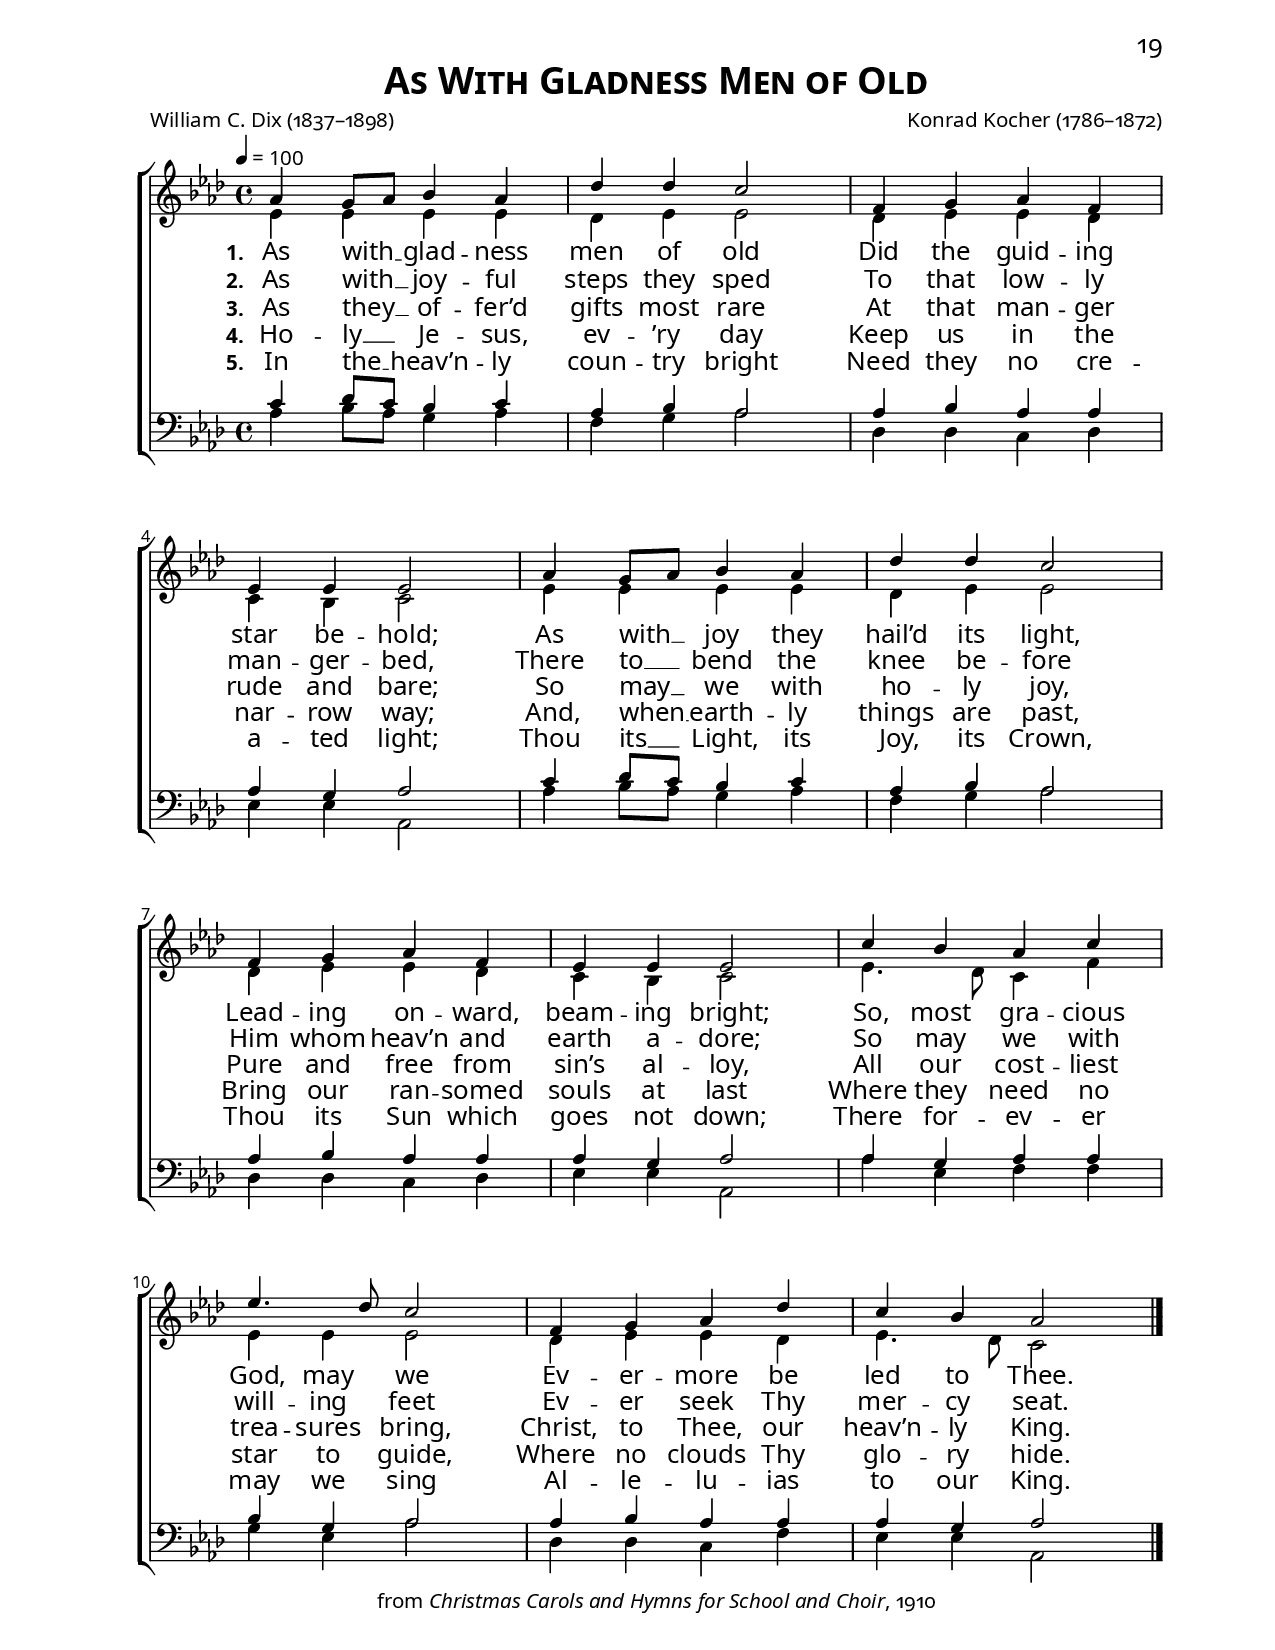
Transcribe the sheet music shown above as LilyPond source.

\version "2.14.2"
\include "util.ly"
\header {
  title = \markup{\override #'(font-name . "Garamond Premier Pro Semibold"){ \abs-fontsize #18 \smallCapsOldStyle"As With Gladness Men of Old"}}
  poet = \markup\oldStyleNum"William C. Dix (1837–1898)"
  composer = \markup\oldStyleNum"Konrad Kocher (1786–1872)"
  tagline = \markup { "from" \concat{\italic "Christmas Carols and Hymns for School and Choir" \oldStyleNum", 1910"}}
}
\paper {
  paper-height = 11\in
  paper-width = 8.5\in
  indent = 0\in
  %system-system-spacing = #'((basic-distance . 10) (padding . 0))
  ragged-last-bottom = ##f
  ragged-bottom = ##f
  two-sided = ##t
  inner-margin = 1\in
  outer-margin = 0.75\in
  top-margin = 0.26\in
  bottom-margin = 0.25\in
  first-page-number = #19
  print-first-page-number = ##t
  headerLine = ""
  oddHeaderMarkup = \markup\fill-line{
     \override #'(font-name . "Garamond Premier Pro")\abs-fontsize #12.5
     \combine 
        \fill-line{"" \on-the-fly #print-page-number-check-first
        \oldStylePageNum""
        }
        \fill-line{\headerLine}
  }
  evenHeaderMarkup = \markup {
     \override #'(font-name . "Garamond Premier Pro")\abs-fontsize #12.5
     \combine
        \on-the-fly #print-page-number-check-first
        \oldStylePageNum""
        \fill-line{\headerLine}
  }
}
#(set-global-staff-size 18) \paper{ #(define fonts (make-pango-font-tree "Garamond Premier Pro" "Garamond Premier Pro" "Garamond Premier Pro" (/ 18 20))) }
global = {
  \key aes \major
  \time 4/4
  \autoBeamOff
  \override DynamicLineSpanner #'staff-padding = #0.0
  \override DynamicLineSpanner #'Y-extent = #'(-1 . 1)
}

sopMusic = \relative c'' {
  \tempo 4 = 100
  aes4 g8[ aes] bes4 aes |
  des des c2 |
  f,4 g aes f | \break
  
  ees4 ees ees2 |
  aes4 g8[ aes] bes4 aes |
  des des c2 | \break
  
  f,4 g aes f |
  ees ees ees2 |
  c'4 bes aes c | \break
  
  ees4. des8 c2 |
  f,4 g aes des |
  c bes aes2 \bar "|."
}
sopWords = \lyricmode {
  
}

altoMusic = \relative c' {
  ees4 ees ees ees |
  des ees ees2 |
  des4 ees ees des |
  
  c bes c2 |
  ees4 ees ees ees |
  des ees ees2 |
  
  des4 ees ees des |
  c bes c2 |
  ees4. des8 c4 f |
  
  ees ees ees2 |
  des4 ees ees des |
  ees4. des8 c2 \bar "|."
}
altoWords = \lyricmode {
  \dropLyricsIX
  \set stanza = #"1. "
  As with __ glad -- ness men of old
  Did the guid -- ing star be -- hold;
  As with __ joy they hail’d its light,
  Lead -- ing on -- ward, beam -- ing bright;
  So, most gra -- cious God, may we
  Ev -- er -- more be led to Thee.
}
altoWordsII = \lyricmode {
  \dropLyricsIX
%\markup\italic
  \set stanza = #"2. "
  As with __ joy -- ful steps they sped
  To that low -- ly man -- ger -- bed,
  There to __ bend the knee be -- fore
  Him whom heav’n and earth a -- dore;
  So may we with will -- ing feet
  Ev -- er seek Thy mer -- cy seat.
}
altoWordsIII = \lyricmode {
  \dropLyricsIX
  \set stanza = #"3. "
  As they __ of -- fer’d gifts most rare
  At that man -- ger rude and bare;
  So may __ we with ho -- ly joy,
  Pure and free from sin’s al -- loy,
  All our cost -- liest trea -- sures bring,
  Christ, to Thee, our heav’n -- ly King.
}
altoWordsIV = \lyricmode {
  \dropLyricsIX
  \set stanza = #"4. "
  Ho -- ly __ Je -- sus, ev -- ’ry day
  Keep us in the nar -- row way;
  And, when __ earth -- ly things are past,
  Bring our ran -- somed souls at last
  Where they need no star to guide,
  Where no clouds Thy glo -- ry hide.
}
altoWordsV = \lyricmode {
  \dropLyricsIX
  \set stanza = #"5. "
  In the __ heav’n -- ly coun -- try bright
  Need they no cre -- a -- ted light;
  Thou its __ Light, its Joy, its Crown,
  Thou its Sun which goes not down;
  There for -- ev -- er may we sing
  Al -- le -- lu -- ias to our King.
}
altoWordsVI = \lyricmode {
}
tenorMusic = \relative c' {
  c4 des8[ c] bes4 c |
  aes bes aes2 |
  aes4 bes aes aes |
  
  aes g aes2 |
  c4 des8[ c] bes4 c |
  aes bes aes2 |
  
  aes4 bes aes aes |
  aes g aes2 |
  aes4 g aes aes |
  
  bes g aes2 |
  aes4 bes aes aes |
  aes g aes2 \bar "|."
}
tenorWords = \lyricmode {

}

bassMusic = \relative c' {
  aes4 bes8[ aes] g4 aes |
  f g aes2 |
  des,4 des c des |
  
  ees ees aes,2 |
  aes'4 bes8[ aes] g4 aes |
  f g aes2 |
  
  des,4 des c des |
  ees ees aes,2 |
  aes'4 ees f f |
  
  g ees aes2 |
  des,4 des c f |
  ees ees aes,2 \bar "|."
}
bassWords = \lyricmode {

}

\score {
  <<
   \new ChoirStaff <<
%    \new Lyrics = sopranos \with { \override VerticalAxisGroup #'nonstaff-relatedstaff-spacing = #'((basic-distance . 1)) }
    \new Staff = women <<
      \new Voice = "sopranos" { \voiceOne << \global \sopMusic >> }
      \new Voice = "altos" { \voiceTwo << \global \altoMusic >> }
    >>
    \new Lyrics \with { alignAboveContext = #"women" \override VerticalAxisGroup #'nonstaff-relatedstaff-spacing = #'((basic-distance . 1))} \lyricsto "sopranos" \sopWords
   \new Staff = men <<
      \clef bass
      \new Voice = "tenors" { \voiceOne << \global \tenorMusic >> }
      \new Voice = "basses" { \voiceTwo << \global \bassMusic >> }
    >>
    \new Lyrics = "altosVI"  \with { alignBelowContext = #"women" } \lyricsto "tenors" \altoWordsVI
    \new Lyrics = "altosV"  \with { alignBelowContext = #"women" } \lyricsto "tenors" \altoWordsV
    \new Lyrics = "altosIV"  \with { alignBelowContext = #"women" } \lyricsto "tenors" \altoWordsIV
    \new Lyrics = "altosIII"  \with { alignBelowContext = #"women" } \lyricsto "tenors" \altoWordsIII
    \new Lyrics = "altosII"  \with { alignBelowContext = #"women" } \lyricsto "tenors" \altoWordsII
    \new Lyrics = "altos"  \with { alignBelowContext = #"women" \override VerticalAxisGroup #'nonstaff-relatedstaff-spacing = #'((padding . -0.7)) } \lyricsto "tenors" \altoWords
    \new Lyrics \with { alignAboveContext = #"men" \override VerticalAxisGroup #'nonstaff-relatedstaff-spacing = #'((basic-distance . 1)) } \lyricsto "tenors" \tenorWords
    \new Lyrics \with { alignBelowContext = #"men" \override VerticalAxisGroup #'nonstaff-relatedstaff-spacing = #'((basic-distance . 1)) } \lyricsto "basses" \bassWords
  >>
%    \new PianoStaff << \new Staff { \new Voice { \pianoRH } } \new Staff { \clef "bass" \pianoLH } >>
  >>
  \layout {
  \context {
    \Lyrics
    \override LyricText #'font-size = #2
  }
    \context {
      \Score
      %\override SpacingSpanner #'base-shortest-duration = #(ly:make-moment 1 8)
      %\override SpacingSpanner #'common-shortest-duration = #(ly:make-moment 1 4)
    }
    \context {
      % Remove all empty staves
      % \Staff \RemoveEmptyStaves \override VerticalAxisGroup #'remove-first = ##t
    }
    \context {
      \Lyrics
      \override LyricText #'X-offset = #center-on-word
    }
  }
}

